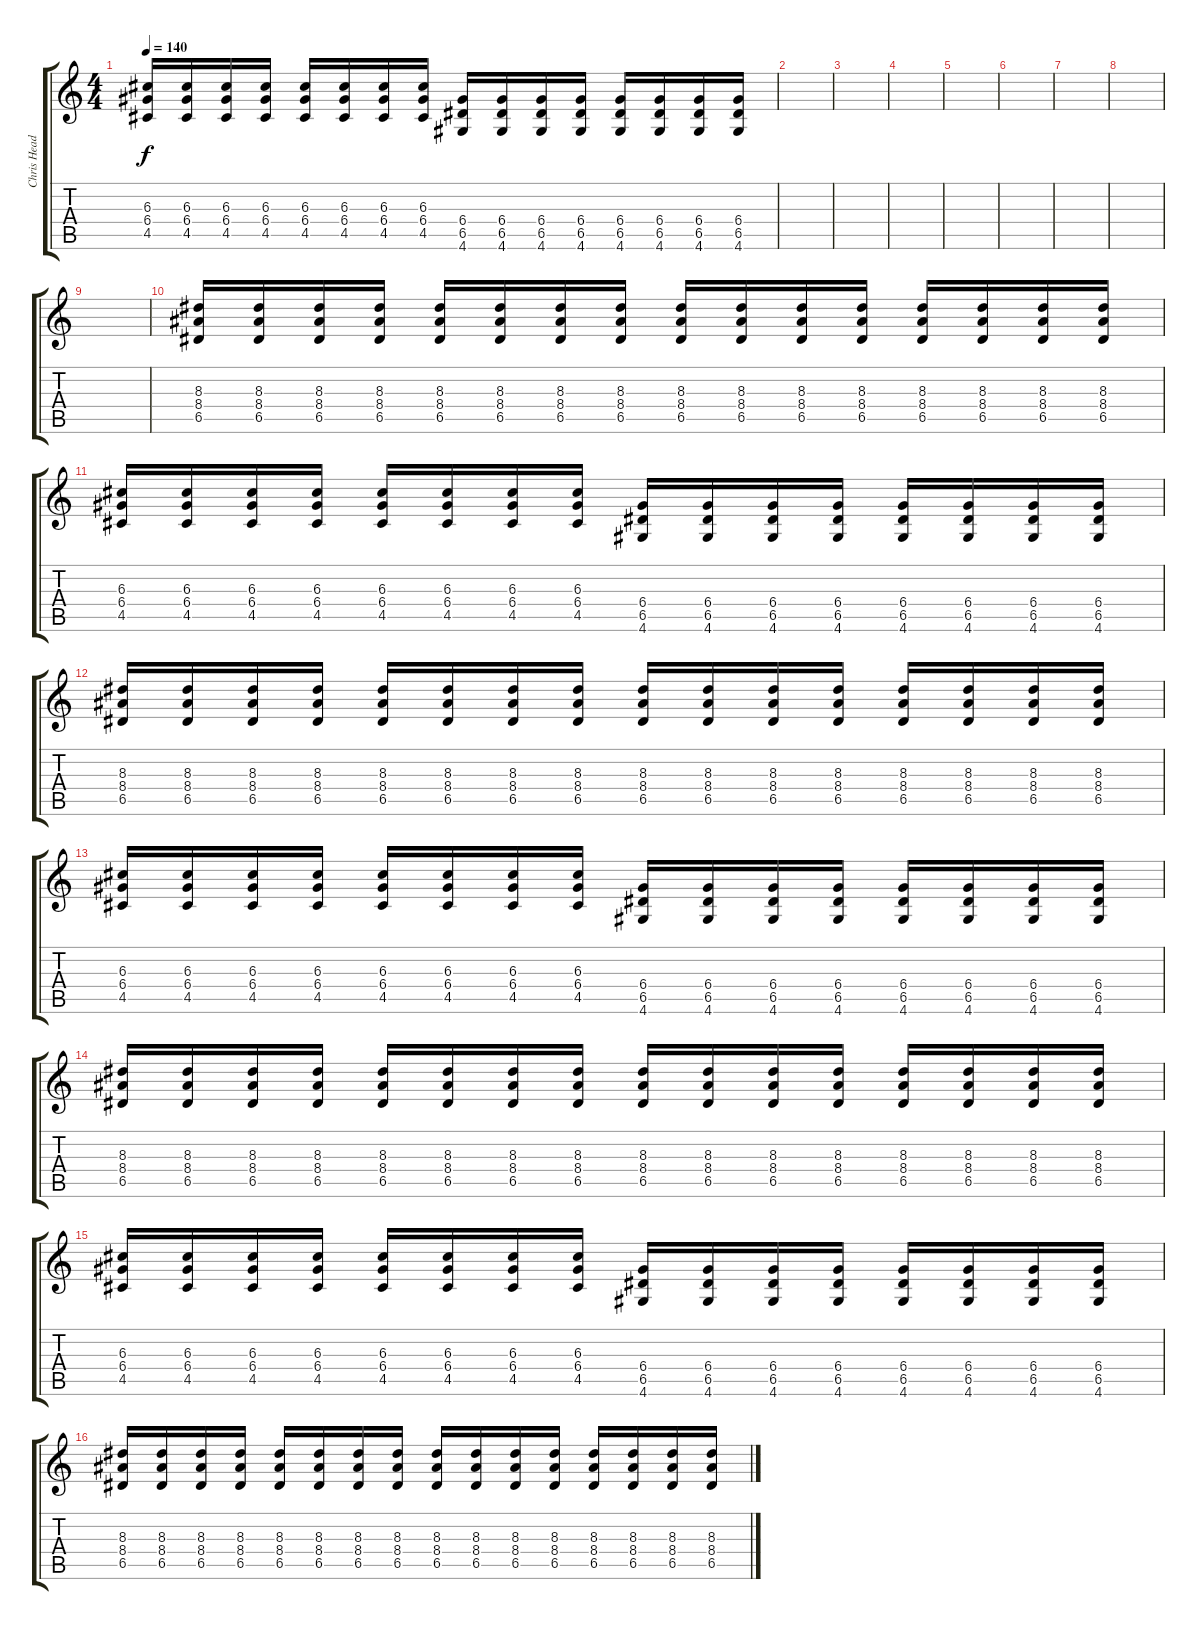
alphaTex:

\track ("Chris Head" "Chris Head") {instrument distortionguitar}
\staff {score tabs}
\tuning (E4 B3 G3 D3 A2 E2) {hide}
\ts (4 4)
\tempo 140
\clef g2
\ks c
(6.3 6.4 4.5).16{dy f} (6.3 6.4 4.5).16 (6.3 6.4 4.5).16 (6.3 6.4 4.5).16 (6.3 6.4 4.5).16 (6.3 6.4 4.5).16 (6.3 6.4 4.5).16 (6.3 6.4 4.5).16 (6.4 6.5 4.6).16 (6.4 6.5 4.6).16 (6.4 6.5 4.6).16 (6.4 6.5 4.6).16 (6.4 6.5 4.6).16 (6.4 6.5 4.6).16 (6.4 6.5 4.6).16 (6.4 6.5 4.6).16 |
|
|
|
|
|
|
|
|
(8.3 8.4 6.5).16{instrument distortionguitar} (8.3 8.4 6.5).16 (8.3 8.4 6.5).16 (8.3 8.4 6.5).16 (8.3 8.4 6.5).16 (8.3 8.4 6.5).16 (8.3 8.4 6.5).16 (8.3 8.4 6.5).16 (8.3 8.4 6.5).16 (8.3 8.4 6.5).16 (8.3 8.4 6.5).16 (8.3 8.4 6.5).16 (8.3 8.4 6.5).16 (8.3 8.4 6.5).16 (8.3 8.4 6.5).16 (8.3 8.4 6.5).16 |
(6.3 6.4 4.5).16 (6.3 6.4 4.5).16 (6.3 6.4 4.5).16 (6.3 6.4 4.5).16 (6.3 6.4 4.5).16 (6.3 6.4 4.5).16 (6.3 6.4 4.5).16 (6.3 6.4 4.5).16 (6.4 6.5 4.6).16 (6.4 6.5 4.6).16 (6.4 6.5 4.6).16 (6.4 6.5 4.6).16 (6.4 6.5 4.6).16 (6.4 6.5 4.6).16 (6.4 6.5 4.6).16 (6.4 6.5 4.6).16 |
(8.3 8.4 6.5).16 (8.3 8.4 6.5).16 (8.3 8.4 6.5).16 (8.3 8.4 6.5).16 (8.3 8.4 6.5).16 (8.3 8.4 6.5).16 (8.3 8.4 6.5).16 (8.3 8.4 6.5).16 (8.3 8.4 6.5).16 (8.3 8.4 6.5).16 (8.3 8.4 6.5).16 (8.3 8.4 6.5).16 (8.3 8.4 6.5).16 (8.3 8.4 6.5).16 (8.3 8.4 6.5).16 (8.3 8.4 6.5).16 |
(6.3 6.4 4.5).16 (6.3 6.4 4.5).16 (6.3 6.4 4.5).16 (6.3 6.4 4.5).16 (6.3 6.4 4.5).16 (6.3 6.4 4.5).16 (6.3 6.4 4.5).16 (6.3 6.4 4.5).16 (6.4 6.5 4.6).16 (6.4 6.5 4.6).16 (6.4 6.5 4.6).16 (6.4 6.5 4.6).16 (6.4 6.5 4.6).16 (6.4 6.5 4.6).16 (6.4 6.5 4.6).16 (6.4 6.5 4.6).16 |
(8.3 8.4 6.5).16{instrument distortionguitar} (8.3 8.4 6.5).16 (8.3 8.4 6.5).16 (8.3 8.4 6.5).16 (8.3 8.4 6.5).16 (8.3 8.4 6.5).16 (8.3 8.4 6.5).16 (8.3 8.4 6.5).16 (8.3 8.4 6.5).16 (8.3 8.4 6.5).16 (8.3 8.4 6.5).16 (8.3 8.4 6.5).16 (8.3 8.4 6.5).16 (8.3 8.4 6.5).16 (8.3 8.4 6.5).16 (8.3 8.4 6.5).16 |
(6.3 6.4 4.5).16 (6.3 6.4 4.5).16 (6.3 6.4 4.5).16 (6.3 6.4 4.5).16 (6.3 6.4 4.5).16 (6.3 6.4 4.5).16 (6.3 6.4 4.5).16 (6.3 6.4 4.5).16 (6.4 6.5 4.6).16 (6.4 6.5 4.6).16 (6.4 6.5 4.6).16 (6.4 6.5 4.6).16 (6.4 6.5 4.6).16 (6.4 6.5 4.6).16 (6.4 6.5 4.6).16 (6.4 6.5 4.6).16 |
(8.3 8.4 6.5).16 (8.3 8.4 6.5).16 (8.3 8.4 6.5).16 (8.3 8.4 6.5).16 (8.3 8.4 6.5).16 (8.3 8.4 6.5).16 (8.3 8.4 6.5).16 (8.3 8.4 6.5).16 (8.3 8.4 6.5).16 (8.3 8.4 6.5).16 (8.3 8.4 6.5).16 (8.3 8.4 6.5).16 (8.3 8.4 6.5).16 (8.3 8.4 6.5).16 (8.3 8.4 6.5).16 (8.3 8.4 6.5).16
